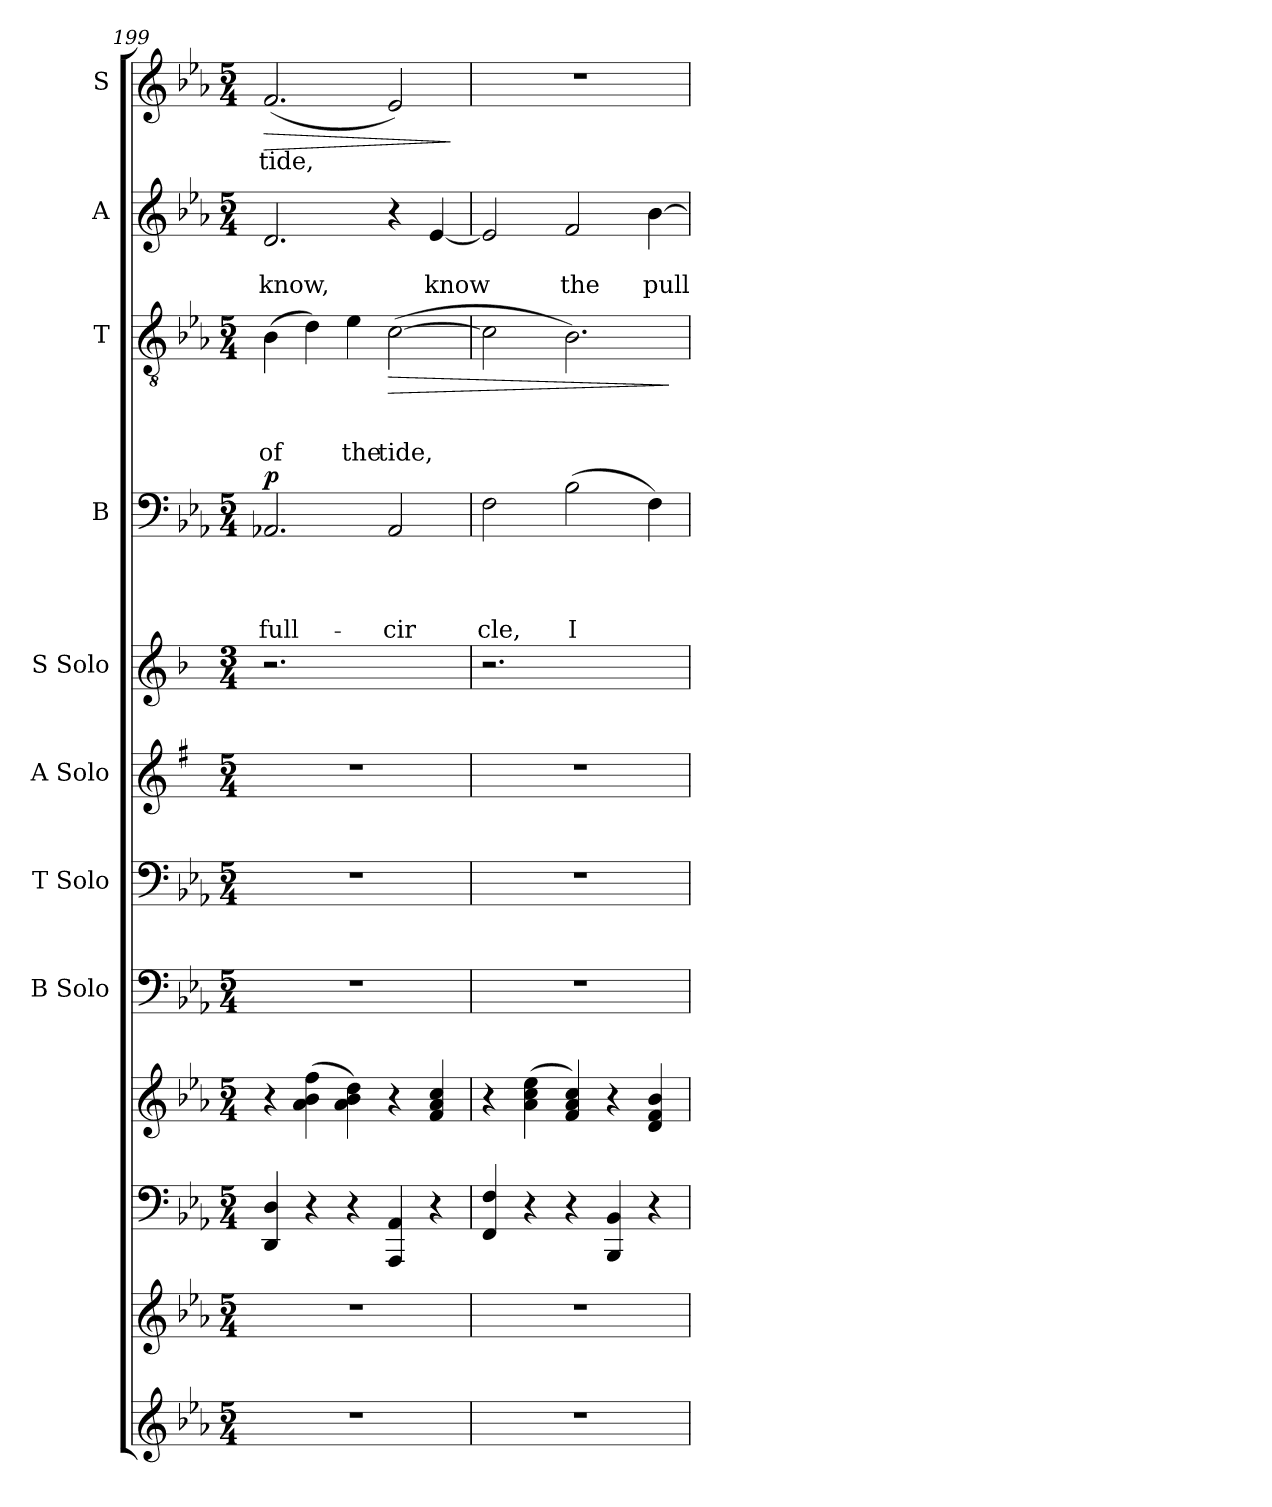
**kern	**kern	**kern	**kern	**kern	**kern	**kern	**kern	**kern	**text	**text	**text	**text	**dynam	**kern	**text	**text	**text	**dynam	**kern	**text	**text	**kern	**text	**dynam
*part12	*part11	*part10	*part9	*part8	*part7	*part6	*part5	*part4	*part4	*part4	*part4	*part4	*part4	*part3	*part3	*part3	*part3	*part3	*part2	*part2	*part2	*part1	*part1	*part1
*staff12	*staff11	*staff10	*staff9	*staff8	*staff7	*staff6	*staff5	*staff4	*staff4	*staff4	*staff4	*staff4	*staff4	*staff3	*staff3	*staff3	*staff3	*staff3	*staff2	*staff2	*staff2	*staff1	*staff1	*staff1
*	*	*	*	*I"B Solo	*I"T Solo	*I"A Solo	*I"S Solo	*I"B	*	*	*	*	*	*I"T	*	*	*	*	*I"A	*	*	*I"S	*	*
*clefG2	*clefG2	*clefF4	*clefG2	*clefF4	*clefF4	*clefG2	*clefG2	*clefF4	*	*	*	*	*	*clefGv2	*	*	*	*	*clefG2	*	*	*clefG2	*	*
*k[b-e-a-]	*k[b-e-a-]	*k[b-e-a-]	*k[b-e-a-]	*k[b-e-a-]	*k[b-e-a-]	*k[f#]	*k[b-]	*k[b-e-a-]	*	*	*	*	*	*k[b-e-a-]	*	*	*	*	*k[b-e-a-]	*	*	*k[b-e-a-]	*	*
*E-:	*E-:	*E-:	*E-:	*E-:	*E-:	*G:	*F:	*E-:	*	*	*	*	*	*E-:	*	*	*	*	*E-:	*	*	*E-:	*	*
*M5/4	*M5/4	*M5/4	*M5/4	*M5/4	*M5/4	*M5/4	*M3/4	*M5/4	*	*	*	*	*	*M5/4	*	*	*	*	*M5/4	*	*	*M5/4	*	*
=199	=199	=199	=199	=199	=199	=199	=199	=199	=199	=199	=199	=199	=199	=199	=199	=199	=199	=199	=199	=199	=199	=199	=199	=199
!	!	!	!	!	!	!	!	!	!	!	!	!LO:LY:b	!LO:DY:a	!	!	!	!LO:LY:b	!	!	!	!LO:LY:b	!	!LO:LY:b	!LO:HP:b
4%5r	4%5r	4DD/ 4D/	4r	4%5r	4%5r	4%5r	2.r	2.AA-X/	.	.	.	full-	p	(>4B-\	.	.	of	.	2.d/	.	know,	(<2.f/	tide,	>
.	.	4r	(>4a-\ 4b-\ 4ff\	.	.	.	.	.	.	.	.	.	.	4d\)	.	.	.	.	.	.	.	.	.	.
!	!	!	!	!	!	!	!	!	!	!	!	!	!	!	!	!	!LO:LY:b	!	!	!	!	!	!	!
.	.	4r	4a-\ 4b-\ 4dd\)	.	.	.	.	.	.	.	.	.	.	4e-\	.	.	the	.	.	.	.	.	.	.
!	!	!	!	!	!	!	!	!	!	!	!	!LO:LY:b	!	!	!	!	!LO:LY:b	!LO:HP:b	!	!	!	!	!	!
.	.	4AAA-/ 4AA-/	4r	.	.	.	2ryy	2AA-/	.	.	.	-cir	.	(>[>2c\	.	.	tide,	>	4r	.	.	2e-/)	.	.
!	!	!	!	!	!	!	!	!	!	!	!	!	!	!	!	!	!	!	!	!	!LO:LY:b	!	!	!
.	.	4r	4f/ 4a-/ 4cc/	.	.	.	.	.	.	.	.	.	.	.	.	.	.	.	[<4e-/	.	know	.	.	.
.	.	.	.	.	.	.	.	.	.	.	.	.	.	.	.	.	.	.	.	.	.	.	.	]
=200	=200	=200	=200	=200	=200	=200	=200	=200	=200	=200	=200	=200	=200	=200	=200	=200	=200	=200	=200	=200	=200	=200	=200	=200
!	!	!	!	!	!	!	!	!	!	!	!	!LO:LY:b	!	!	!	!	!	!	!	!	!	!LO:N:vis=1	!	!
4%5r	4%5r	4FF/ 4F/	4r	4%5r	4%5r	4%5r	2.r	2F\	.	.	.	cle,	.	2c\]	.	.	.	.	2e-/]	.	.	4%5r	.	.
.	.	4r	(>4a-\ 4cc\ 4ee-\	.	.	.	.	.	.	.	.	.	.	.	.	.	.	.	.	.	.	.	.	.
!	!	!	!	!	!	!	!	!	!	!	!	!LO:LY:b	!	!	!	!	!	!	!	!	!LO:LY:b	!	!	!
.	.	4r	4f/ 4a-/ 4cc/)	.	.	.	.	(>2B-\	.	.	.	I	.	2.B-\)	.	.	.	.	2f/	.	the	.	.	.
.	.	4BBB-/ 4BB-/	4r	.	.	.	2ryy	.	.	.	.	.	.	.	.	.	.	.	.	.	.	.	.	.
!	!	!	!	!	!	!	!	!	!	!	!	!	!	!	!	!	!	!	!	!	!LO:LY:b	!	!	!
.	.	4r	4d/ 4f/ 4b-/	.	.	.	.	4F\)	.	.	.	.	.	.	.	.	.	.	[>4b-\	.	pull	.	.	.
.	.	.	.	.	.	.	.	.	.	.	.	.	.	.	.	.	.	]	.	.	.	.	.	.
=	=	=	=	=	=	=	=	=	=	=	=	=	=	=	=	=	=	=	=	=	=	=	=	=
*-	*-	*-	*-	*-	*-	*-	*-	*-	*-	*-	*-	*-	*-	*-	*-	*-	*-	*-	*-	*-	*-	*-	*-	*-
